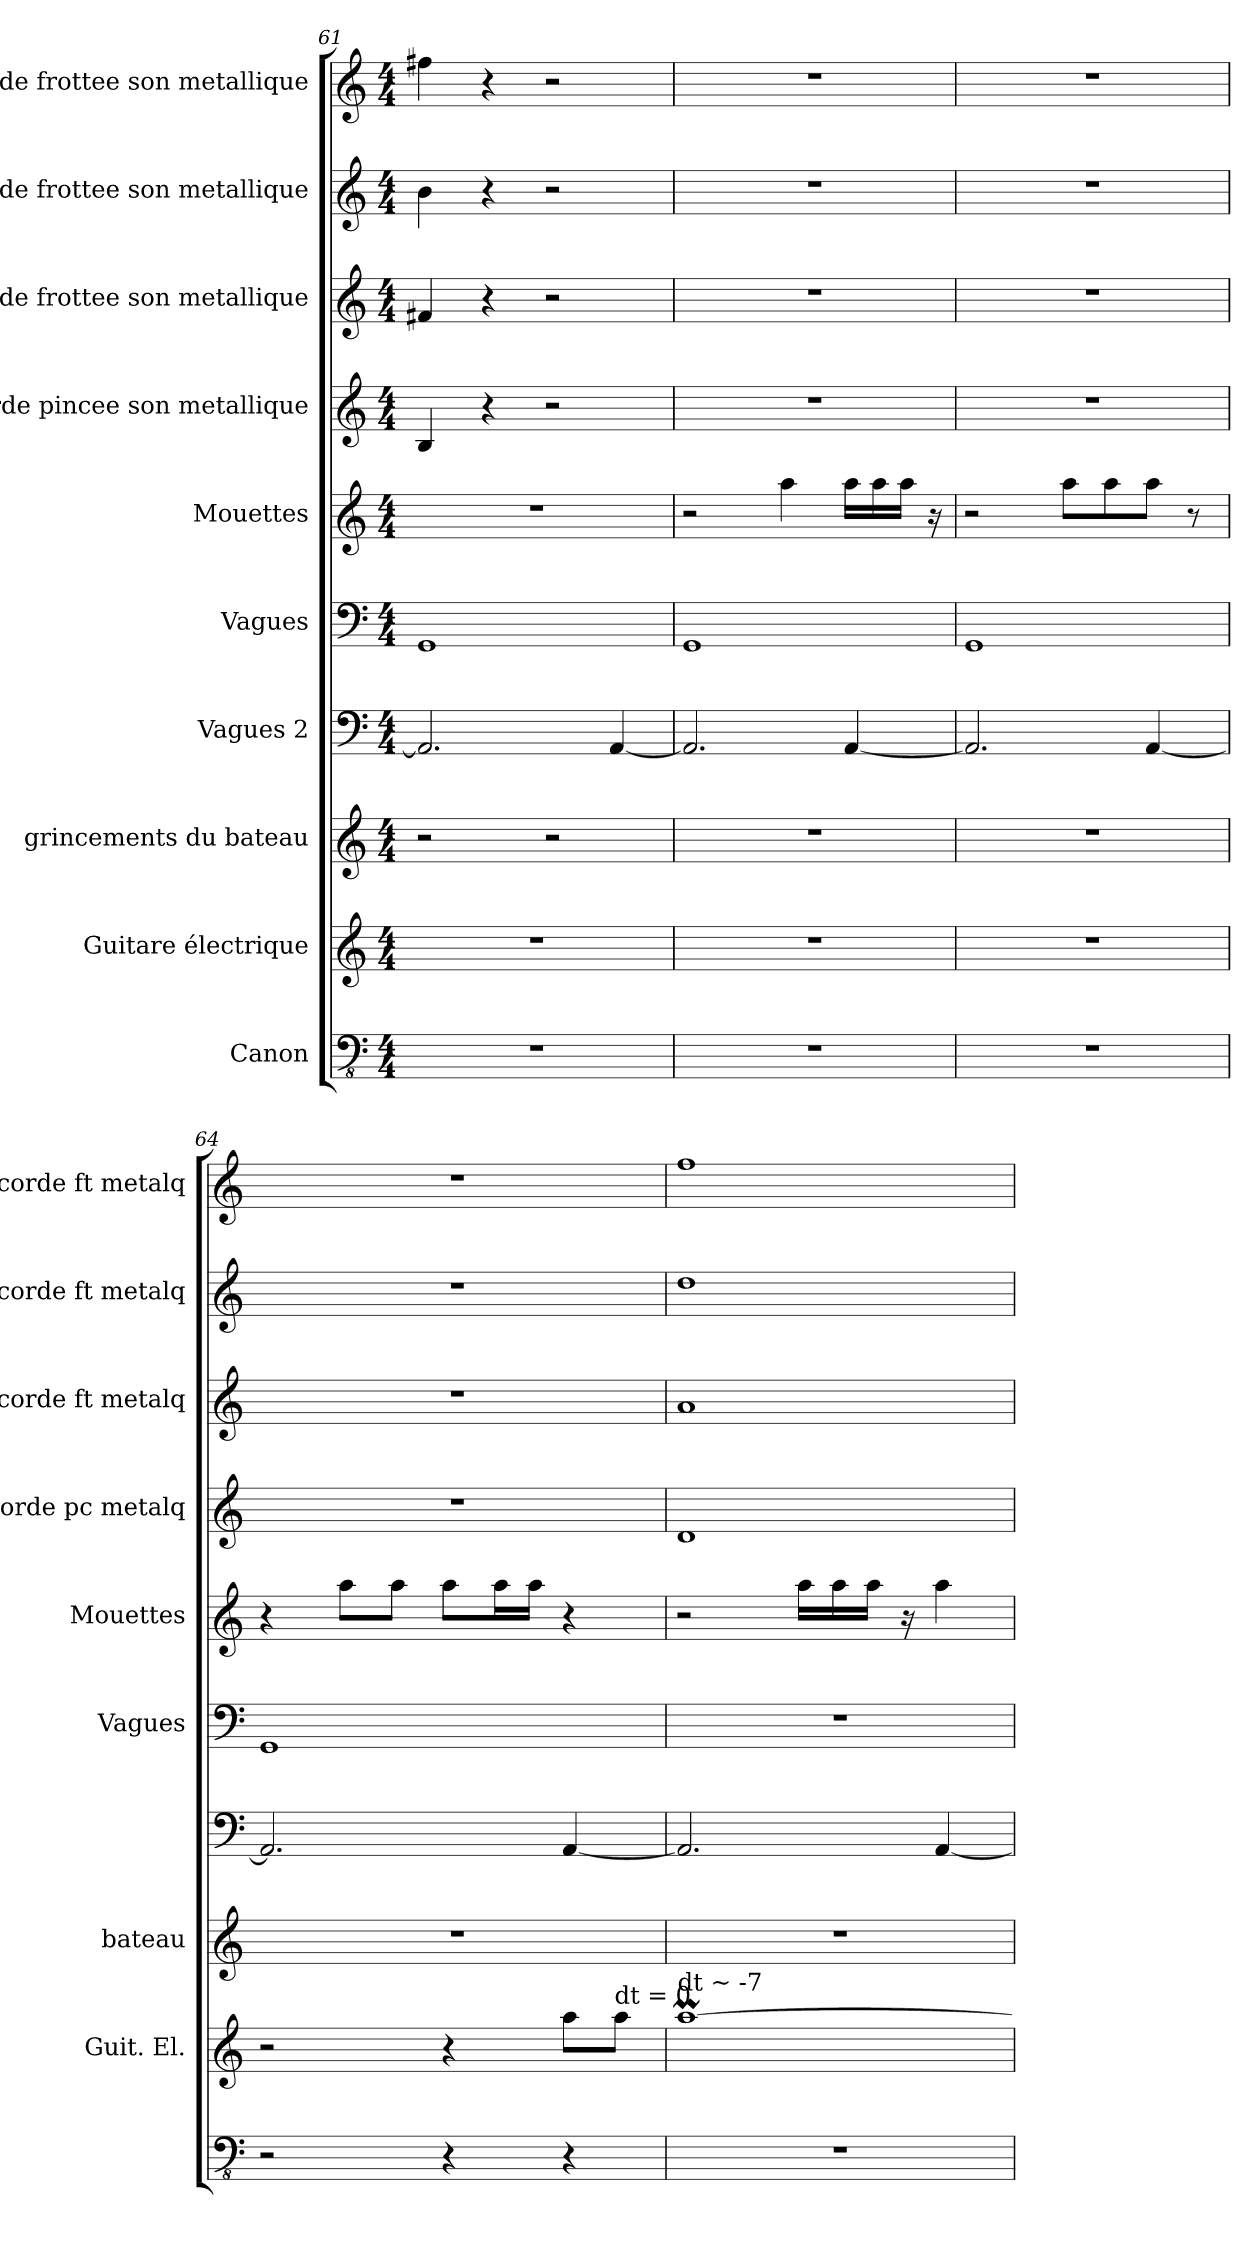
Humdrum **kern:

**kern	**kern	**kern	**kern	**kern	**kern	**kern	**kern	**kern	**kern
*part10	*part9	*part8	*part7	*part6	*part5	*part4	*part3	*part2	*part1
*staff10	*staff9	*staff8	*staff7	*staff6	*staff5	*staff4	*staff3	*staff2	*staff1
*I"Canon	*I"Guitare électrique	*I"grincements du bateau	*I"Vagues 2	*I"Vagues	*I"Mouettes	*I"corde pincee son metallique	*I"corde frottee son metallique	*I"corde frottee son metallique	*I"corde frottee  son metallique
*	*I'Guit. El.	*I'bateau	*	*I'Vagues	*I'Mouettes	*I'corde pc metalq	*I'corde ft metalq	*I'corde ft metalq	*I'corde ft metalq
*clefFv4	*clefG2	*clefG2	*clefF4	*clefF4	*clefG2	*clefG2	*clefG2	*clefG2	*clefG2
*k[]	*k[]	*k[]	*k[]	*k[]	*k[]	*k[]	*k[]	*k[]	*k[]
*M4/4	*M4/4	*M4/4	*M4/4	*M4/4	*M4/4	*M4/4	*M4/4	*M4/4	*M4/4
=61	=61	=61	=61	=61	=61	=61	=61	=61	=61
1r	1r	2r	2.AA/]	1GG	1r	4B/	4f#X/	4b\	4ff#X\
.	.	.	.	.	.	4r	4r	4r	4r
.	.	2r	.	.	.	2r	2r	2r	2r
.	.	.	[4AA/	.	.	.	.	.	.
=62	=62	=62	=62	=62	=62	=62	=62	=62	=62
1r	1r	1r	2.AA/]	1GG	2r	1r	1r	1r	1r
.	.	.	.	.	4aa\	.	.	.	.
.	.	.	[4AA/	.	16aa\LL	.	.	.	.
.	.	.	.	.	16aa\	.	.	.	.
.	.	.	.	.	16aa\JJ	.	.	.	.
.	.	.	.	.	16r	.	.	.	.
=63	=63	=63	=63	=63	=63	=63	=63	=63	=63
1r	1r	1r	2.AA/]	1GG	2r	1r	1r	1r	1r
.	.	.	.	.	8aa\L	.	.	.	.
.	.	.	.	.	8aa\	.	.	.	.
.	.	.	[4AA/	.	8aa\J	.	.	.	.
.	.	.	.	.	8r	.	.	.	.
=64	=64	=64	=64	=64	=64	=64	=64	=64	=64
2r	2r	1r	2.AA/]	1GG	4r	1r	1r	1r	1r
.	.	.	.	.	8aa\L	.	.	.	.
.	.	.	.	.	8aa\J	.	.	.	.
4r	4r	.	.	.	8aa\L	.	.	.	.
.	.	.	.	.	16aa\L	.	.	.	.
.	.	.	.	.	16aa\JJ	.	.	.	.
4r	8aa\L	.	[4AA/	.	4r	.	.	.	.
!	!LO:TX:a:t=dt = 0	!	!	!	!	!	!	!	!
.	8aa\J	.	.	.	.	.	.	.	.
=65	=65	=65	=65	=65	=65	=65	=65	=65	=65
!	!LO:TX:a:t=dt ~ -7	!	!	!	!	!	!	!	!
1r	[1aaM	1r	2.AA/]	1r	2r	1d	1a	1dd	1ff
.	.	.	.	.	16aa\LL	.	.	.	.
.	.	.	.	.	16aa\	.	.	.	.
.	.	.	.	.	16aa\JJ	.	.	.	.
.	.	.	.	.	16r	.	.	.	.
.	.	.	[4AA/	.	4aa\	.	.	.	.
=	=	=	=	=	=	=	=	=	=
*-	*-	*-	*-	*-	*-	*-	*-	*-	*-
